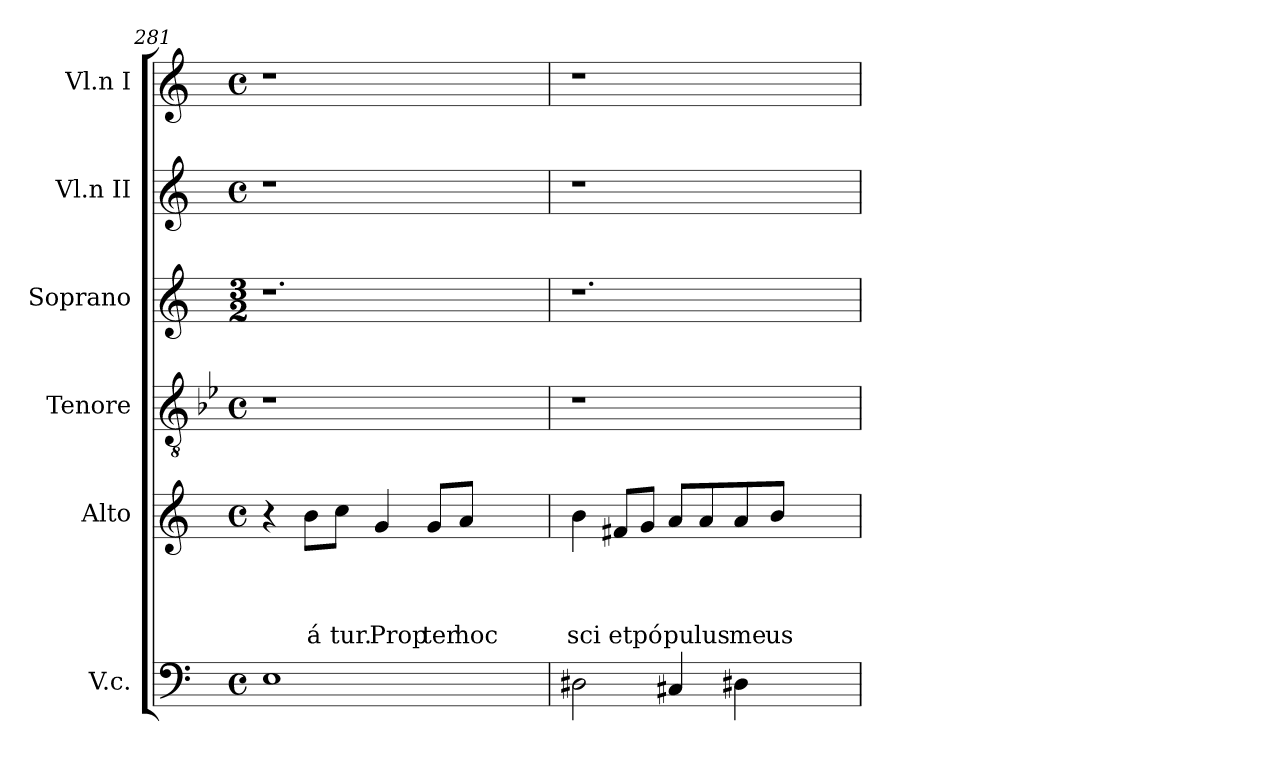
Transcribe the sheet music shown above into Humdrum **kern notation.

**kern	**kern	**text	**text	**text	**text	**kern	**kern	**kern	**kern
*part6	*part5	*part5	*part5	*part5	*part5	*part4	*part3	*part2	*part1
*staff6	*staff5	*staff5	*staff5	*staff5	*staff5	*staff4	*staff3	*staff2	*staff1
*I"V.c.	*I"Alto	*	*	*	*	*I"Tenore	*I"Soprano	*I"Vl.n II	*I"Vl.n I
*I'V.c.	*I'Alto	*	*	*	*	*I'Tenore	*I'Soprano	*I'Vl.n II	*I'Vl.n I
!!LO:LB:g=z
*clefF4	*clefG2	*	*	*	*	*clefGv2	*clefG2	*clefG2	*clefG2
*k[]	*k[]	*	*	*	*	*k[b-e-]	*k[]	*k[]	*k[]
*C:	*C:	*	*	*	*	*B-:	*C:	*C:	*C:
*M4/4	*M4/4	*	*	*	*	*M4/4	*M3/2	*M4/4	*M4/4
*met(c)	*met(c)	*	*	*	*	*met(c)	*	*met(c)	*met(c)
=281	=281	=281	=281	=281	=281	=281	=281	=281	=281
1E	4r	.	.	.	.	1r	1.r	1r	1r
!	!	!	!	!	!LO:LY:b	!	!	!	!
.	8b\L	.	.	.	á	.	.	.	.
!	!	!	!	!	!LO:LY:b	!	!	!	!
.	8cc\J	.	.	.	tur.	.	.	.	.
!	!	!	!	!	!LO:LY:b	!	!	!	!
.	4g/	.	.	.	Prop	.	.	.	.
!	!	!	!	!	!LO:LY:b	!	!	!	!
.	8g/L	.	.	.	ter	.	.	.	.
!	!	!	!	!	!LO:LY:b	!	!	!	!
.	8a/J	.	.	.	hoc	.	.	.	.
2ryy	2ryy	.	.	.	.	2ryy	.	2ryy	2ryy
=282	=282	=282	=282	=282	=282	=282	=282	=282	=282
!	!	!	!	!	!LO:LY:b	!	!	!	!
2D#X\	4b\	.	.	.	sci	1r	1.r	1r	1r
!	!	!	!	!	!LO:LY:b	!	!	!	!
.	8f#X/L	.	.	.	et	.	.	.	.
!	!	!	!	!	!LO:LY:b	!	!	!	!
.	8g/J	.	.	.	pó	.	.	.	.
!	!	!	!	!	!LO:LY:b	!	!	!	!
4C#X/	8a/L	.	.	.	pu	.	.	.	.
!	!	!	!	!	!LO:LY:b	!	!	!	!
.	8a/	.	.	.	lus	.	.	.	.
!	!	!	!	!	!LO:LY:b	!	!	!	!
4D#X\	8a/	.	.	.	me	.	.	.	.
!	!	!	!	!	!LO:LY:b	!	!	!	!
.	8b/J	.	.	.	us	.	.	.	.
2ryy	2ryy	.	.	.	.	2ryy	.	2ryy	2ryy
=	=	=	=	=	=	=	=	=	=
*-	*-	*-	*-	*-	*-	*-	*-	*-	*-
